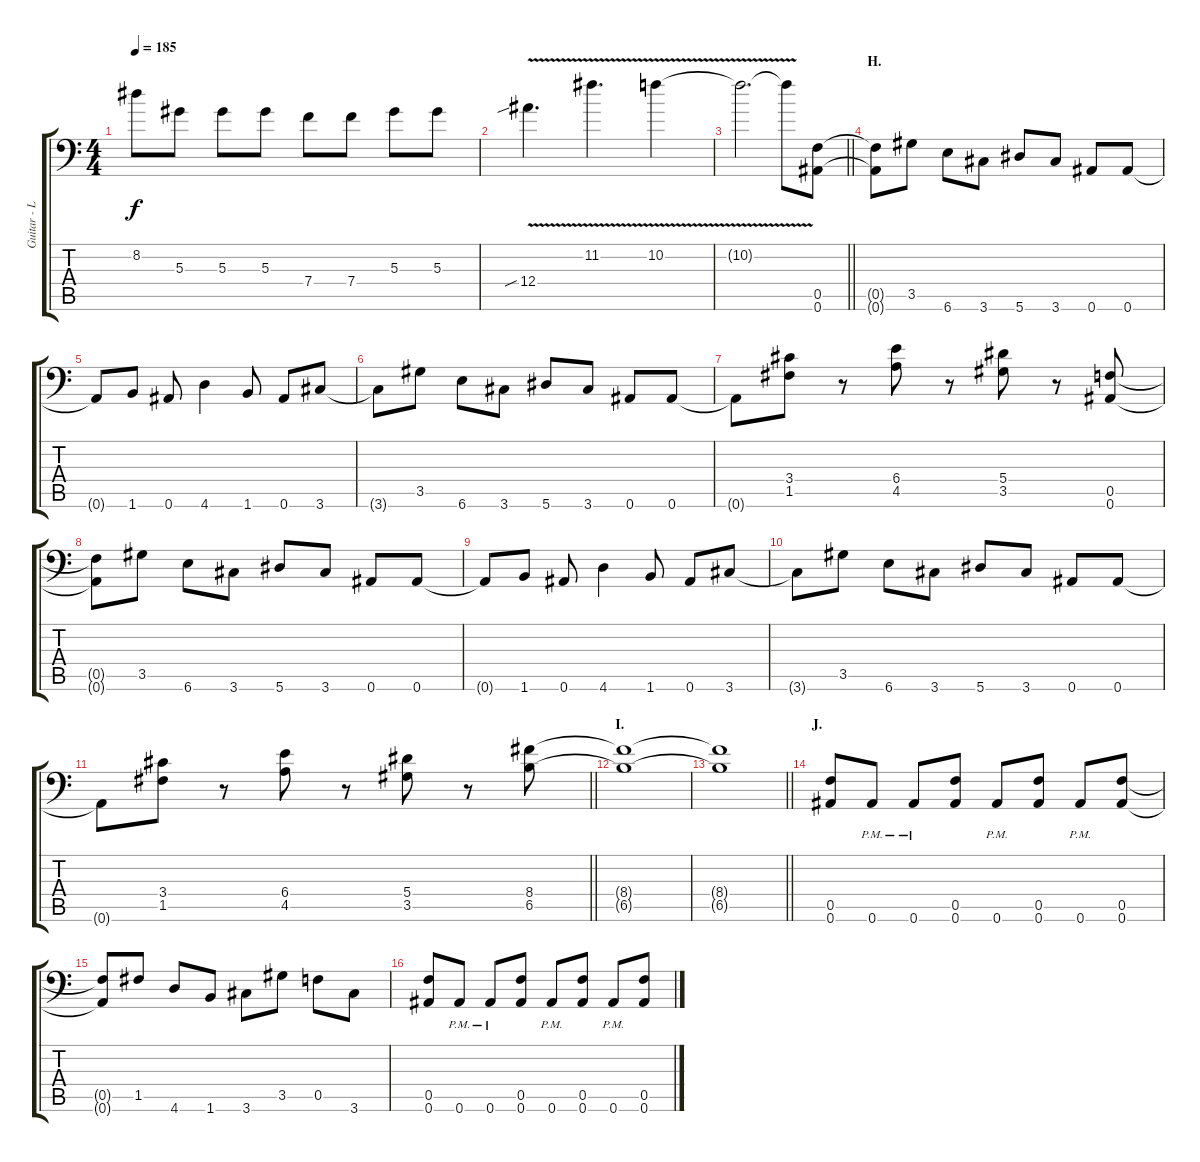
\track ("Guitar - Left" "Guitar - L") {instrument distortionguitar}
\staff {score tabs}
\tuning (C4 G3 Eb3 Bb2 F2 Bb1) {hide}
\ts (4 4)
\tempo 185
\clef f4
\ks c
8.2.8{dy f} 5.3.8 5.3.8 5.3.8 7.4.8 7.4.8 5.3.8 5.3.8 |
12.4{v sib}.4{d} 11.2{v}.4{d} 10.2{v}.4 |
\barLineRight lightlight
10.2{v t}.2{d} 10.2{t}.8 (0.5 0.6).8 |
\section ("" "H.")
(0.5{t} 0.6{t}).8 3.5.8 6.6.8 3.6.8 5.6.8 3.6.8 0.6.8 0.6.8 |
0.6{t}.8 1.6.8 0.6.8 4.6.4 1.6.8 0.6.8 3.6.8 |
3.6{t}.8 3.5.8 6.6.8 3.6.8 5.6.8 3.6.8 0.6.8 0.6.8 |
0.6{t}.8 (3.4 1.5).8 r.8 (6.4 4.5).8 r.8 (5.4 3.5).8 r.8 (0.5 0.6).8 |
(0.5{t} 0.6{t}).8 3.5.8 6.6.8 3.6.8 5.6.8 3.6.8 0.6.8 0.6.8 |
0.6{t}.8 1.6.8 0.6.8 4.6.4 1.6.8 0.6.8 3.6.8 |
3.6{t}.8 3.5.8 6.6.8 3.6.8 5.6.8 3.6.8 0.6.8 0.6.8 |
\barLineRight lightlight
0.6{t}.8 (3.4 1.5).8 r.8 (6.4 4.5).8 r.8 (5.4 3.5).8 r.8 (8.4 6.5).8 |
\section ("" "I.")
(8.4{t} 6.5{t}).1 |
\barLineRight lightlight
(8.4{t} 6.5{t}).1 |
\section ("" "J.")
(0.5 0.6).8 0.6{pm}.8 0.6{pm}.8 (0.5 0.6).8 0.6{pm}.8 (0.5 0.6).8 0.6{pm}.8 (0.5 0.6).8 |
(0.5{t} 0.6{t}).8 1.5.8 4.6.8 1.6.8 3.6.8 3.5.8 0.5.8 3.6.8 |
(0.5 0.6).8 0.6{pm}.8 0.6{pm}.8 (0.5 0.6).8 0.6{pm}.8 (0.5 0.6).8 0.6{pm}.8 (0.5 0.6).8
